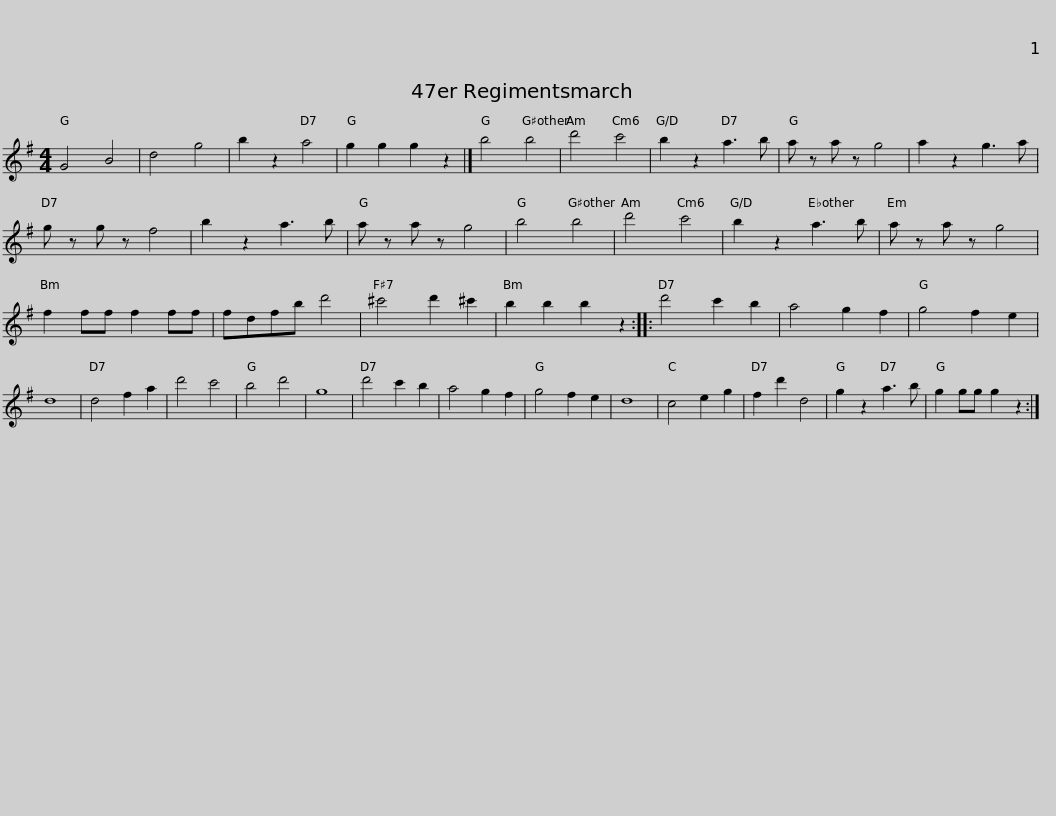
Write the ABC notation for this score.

X:1
L:1/8
M:4/4
I:linebreak $
K:G
V:1 treble
V:1
 G4 B4 | d4 g4 | b2 z2 a4 | g2 g2 g2 z2 |]$ b4 b4 | %5
 d'4 c'4 | b2 z2 a3 b | a z a z g4 |$ a2 z2 g3 a | g z g z f4 | %10
 b2 z2 a3 b | a z a z g4 |$ b4 b4 | d'4 c'4 | b2 z2 a3 b | %15
 a z a z g4 |$ f2 ff f2 ff | fdfb d'4 | ^c'4 d'2 ^c'2 | b2 b2 b2 z2 ::$ %20
 d'4 c'2 b2 | a4 g2 f2 | g4 f2 e2 | d8 |$ d4 f2 a2 | %25
 d'4 c'4 | b4 d'4 | g8 |$ d'4 c'2 b2 | a4 g2 f2 | %30
 g4 f2 e2 | d8 | c4 e2 g2 | f2 d'2 d4 | g2 z2 a3 b | %35
 g2 gg g2 z2 :| %36
